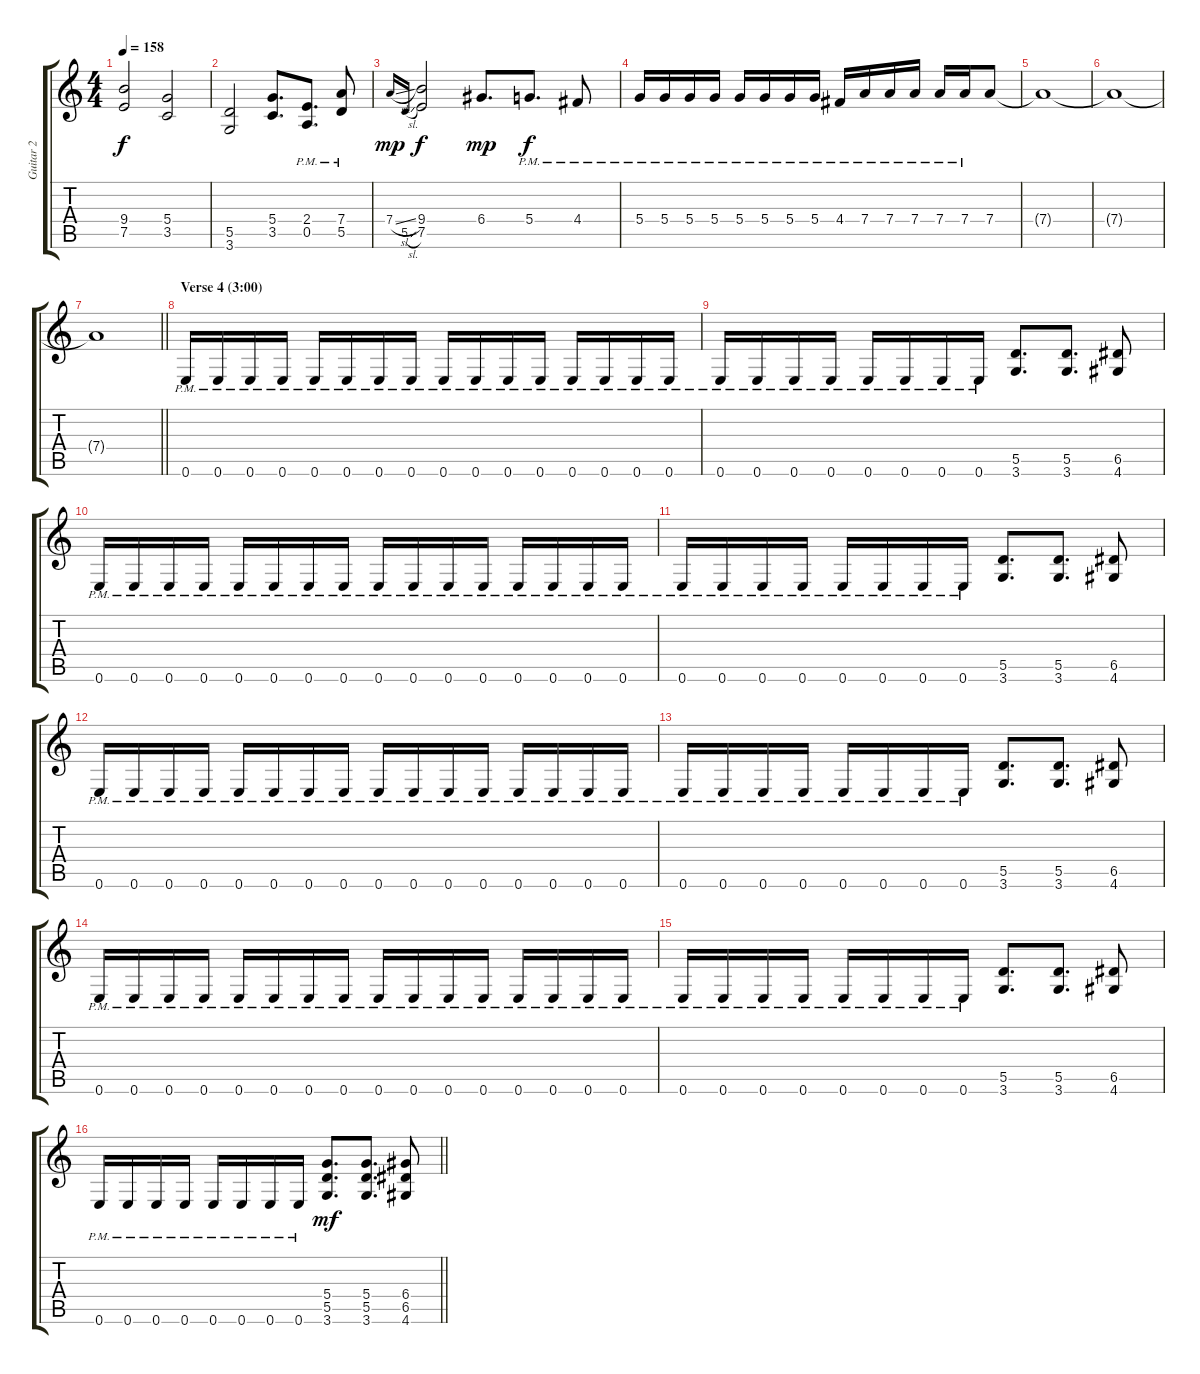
\track ("Guitar 2" "Guitar 2") {instrument distortionguitar}
\staff {score tabs}
\tuning (E4 B3 G3 D3 A2 E2) {hide}
\ts (4 4)
\tempo 158
\clef g2
\ks c
(9.4 7.5).2{dy f} (5.4 3.5).2 |
(5.5 3.6).2 (5.4 3.5).8{d} (2.4{pm} 0.5{pm}).8{d} (7.4{pm} 5.5{pm}).8 |
7.4{sl}.16{gr onbeat dy mp} 5.5{sl}.16{gr onbeat} (9.4 7.5).2{dy f} 6.4.8{d dy mp} 5.4{pm}.8{d dy f} 4.4{pm}.8 |
5.4{pm}.16 5.4{pm}.16 5.4{pm}.16 5.4{pm}.16 5.4{pm}.16 5.4{pm}.16 5.4{pm}.16 5.4{pm}.16 4.4{pm}.16 7.4{pm}.16 7.4{pm}.16 7.4{pm}.16 7.4{pm}.16 7.4{pm}.16 7.4.8 |
7.4{t}.1{volume 3} |
7.4{t}.1 |
\barLineRight lightlight
7.4{t}.1 |
\section ("" "Verse 4 (3:00)")
0.6{pm}.16{volume 16} 0.6{pm}.16 0.6{pm}.16 0.6{pm}.16 0.6{pm}.16 0.6{pm}.16 0.6{pm}.16 0.6{pm}.16 0.6{pm}.16 0.6{pm}.16 0.6{pm}.16 0.6{pm}.16 0.6{pm}.16 0.6{pm}.16 0.6{pm}.16 0.6{pm}.16 |
0.6{pm}.16 0.6{pm}.16 0.6{pm}.16 0.6{pm}.16 0.6{pm}.16 0.6{pm}.16 0.6{pm}.16 0.6{pm}.16 (5.5 3.6).8{d} (5.5 3.6).8{d} (6.5 4.6).8 |
0.6{pm}.16 0.6{pm}.16 0.6{pm}.16 0.6{pm}.16 0.6{pm}.16 0.6{pm}.16 0.6{pm}.16 0.6{pm}.16 0.6{pm}.16 0.6{pm}.16 0.6{pm}.16 0.6{pm}.16 0.6{pm}.16 0.6{pm}.16 0.6{pm}.16 0.6{pm}.16 |
0.6{pm}.16 0.6{pm}.16 0.6{pm}.16 0.6{pm}.16 0.6{pm}.16 0.6{pm}.16 0.6{pm}.16 0.6{pm}.16 (5.5 3.6).8{d} (5.5 3.6).8{d} (6.5 4.6).8 |
0.6{pm}.16 0.6{pm}.16 0.6{pm}.16 0.6{pm}.16 0.6{pm}.16 0.6{pm}.16 0.6{pm}.16 0.6{pm}.16 0.6{pm}.16 0.6{pm}.16 0.6{pm}.16 0.6{pm}.16 0.6{pm}.16 0.6{pm}.16 0.6{pm}.16 0.6{pm}.16 |
0.6{pm}.16 0.6{pm}.16 0.6{pm}.16 0.6{pm}.16 0.6{pm}.16 0.6{pm}.16 0.6{pm}.16 0.6{pm}.16 (5.5 3.6).8{d} (5.5 3.6).8{d} (6.5 4.6).8 |
0.6{pm}.16 0.6{pm}.16 0.6{pm}.16 0.6{pm}.16 0.6{pm}.16 0.6{pm}.16 0.6{pm}.16 0.6{pm}.16 0.6{pm}.16 0.6{pm}.16 0.6{pm}.16 0.6{pm}.16 0.6{pm}.16 0.6{pm}.16 0.6{pm}.16 0.6{pm}.16 |
0.6{pm}.16 0.6{pm}.16 0.6{pm}.16 0.6{pm}.16 0.6{pm}.16 0.6{pm}.16 0.6{pm}.16 0.6{pm}.16 (5.5 3.6).8{d} (5.5 3.6).8{d} (6.5 4.6).8 |
\barLineRight lightlight
0.6{pm}.16 0.6{pm}.16 0.6{pm}.16 0.6{pm}.16 0.6{pm}.16 0.6{pm}.16 0.6{pm}.16 0.6{pm}.16 (5.4 5.5 3.6).8{d dy mf} (5.4 5.5 3.6).8{d} (6.4 6.5 4.6).8
